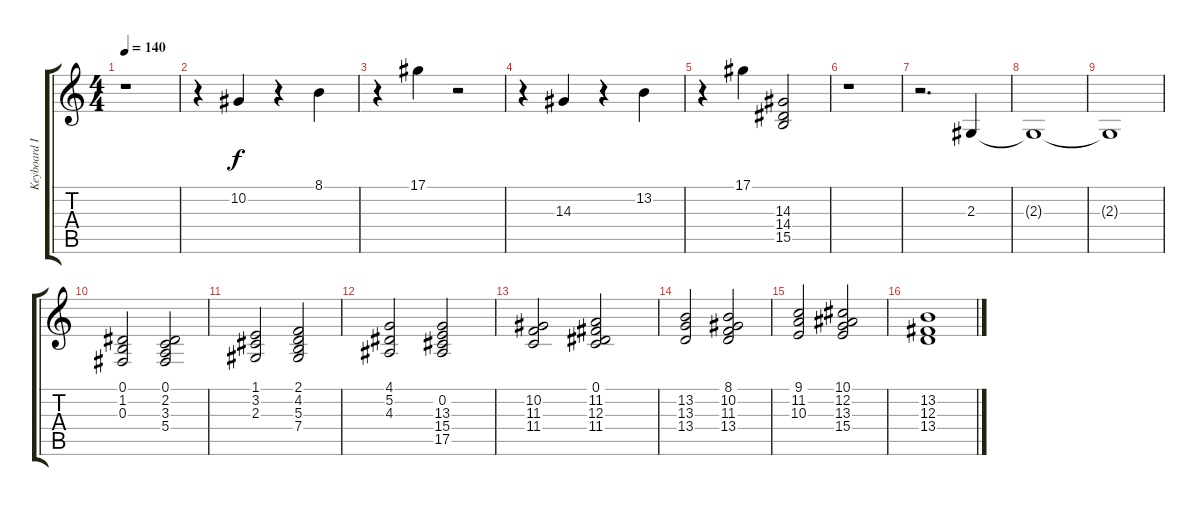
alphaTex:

\track ("Keyboard II" "Keyboard I") {instrument rockorgan}
\staff {score tabs}
\tuning (Eb4 Bb3 Gb3 Db3 Ab2 Eb2) {hide}
\ts (4 4)
\tempo 140
\clef g2
\ks c
r.1{dy f instrument rockorgan} |
r.4 10.2.4 r.4 8.1.4 |
r.4 17.1.4 r.2 |
r.4 14.3.4 r.4 13.2.4 |
r.4 17.1.4 (14.3 14.4 15.5).2 |
r.1 |
r.2{d} 2.3.4 |
2.3{t}.1 |
2.3{t}.1 |
(0.1 1.2 0.3).2 (0.1 2.2 3.3 5.4).2 |
(1.1 3.2 2.3).2 (2.1 4.2 5.3 7.4).2 |
(4.1 5.2 4.3).2 (0.2 13.3 15.4 17.5).2 |
(10.2 11.3 11.4).2 (0.1 11.2 12.3 11.4).2 |
(13.2 13.3 13.4).2 (8.1 10.2 11.3 13.4).2 |
(9.1 11.2 10.3).2 (10.1 12.2 13.3 15.4).2 |
(13.2 12.3 13.4).1
